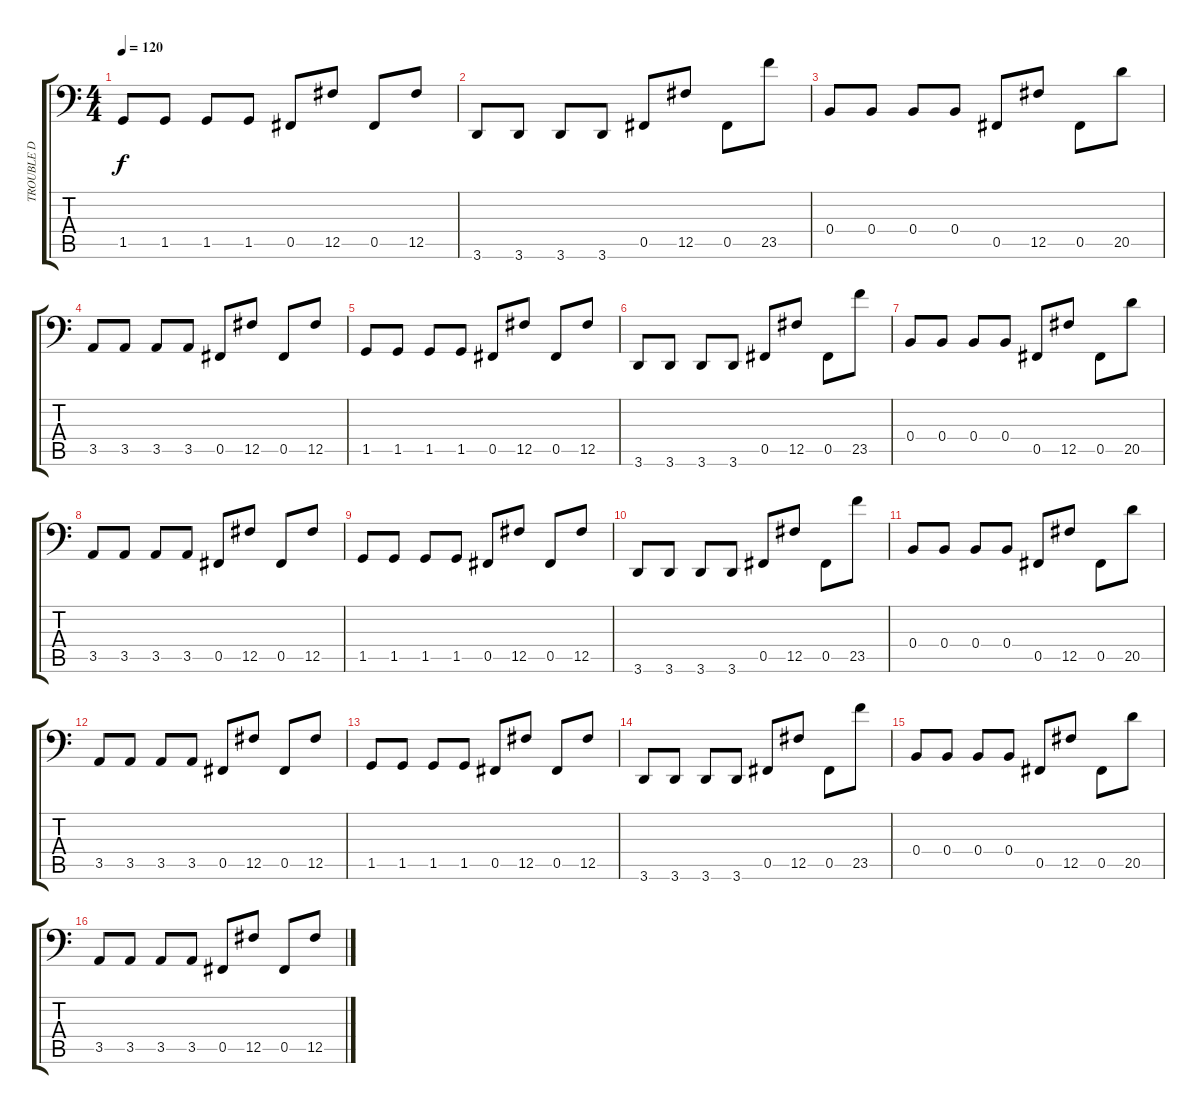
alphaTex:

\track ("TROUBLE D" "TROUBLE D") {instrument slapbass1}
\staff {score tabs}
\tuning (Db3 Ab2 E2 B1 Gb1 B0) {hide}
\ts (4 4)
\tempo 120
\clef f4
\ks c
1.5.8{dy f} 1.5.8 1.5.8 1.5.8 0.5.8 12.5.8 0.5.8 12.5.8 |
3.6.8 3.6.8 3.6.8 3.6.8 0.5.8 12.5.8 0.5.8 23.5.8 |
0.4.8 0.4.8 0.4.8 0.4.8 0.5.8 12.5.8 0.5.8 20.5.8 |
3.5.8 3.5.8 3.5.8 3.5.8 0.5.8 12.5.8 0.5.8 12.5.8 |
1.5.8 1.5.8 1.5.8 1.5.8 0.5.8 12.5.8 0.5.8 12.5.8 |
3.6.8 3.6.8 3.6.8 3.6.8 0.5.8 12.5.8 0.5.8 23.5.8 |
0.4.8 0.4.8 0.4.8 0.4.8 0.5.8 12.5.8 0.5.8 20.5.8 |
3.5.8 3.5.8 3.5.8 3.5.8 0.5.8 12.5.8 0.5.8 12.5.8 |
1.5.8 1.5.8 1.5.8 1.5.8 0.5.8 12.5.8 0.5.8 12.5.8 |
3.6.8 3.6.8 3.6.8 3.6.8 0.5.8 12.5.8 0.5.8 23.5.8 |
0.4.8 0.4.8 0.4.8 0.4.8 0.5.8 12.5.8 0.5.8 20.5.8 |
3.5.8 3.5.8 3.5.8 3.5.8 0.5.8 12.5.8 0.5.8 12.5.8 |
1.5.8 1.5.8 1.5.8 1.5.8 0.5.8 12.5.8 0.5.8 12.5.8 |
3.6.8 3.6.8 3.6.8 3.6.8 0.5.8 12.5.8 0.5.8 23.5.8 |
0.4.8 0.4.8 0.4.8 0.4.8 0.5.8 12.5.8 0.5.8 20.5.8 |
3.5.8 3.5.8 3.5.8 3.5.8 0.5.8 12.5.8 0.5.8 12.5.8
